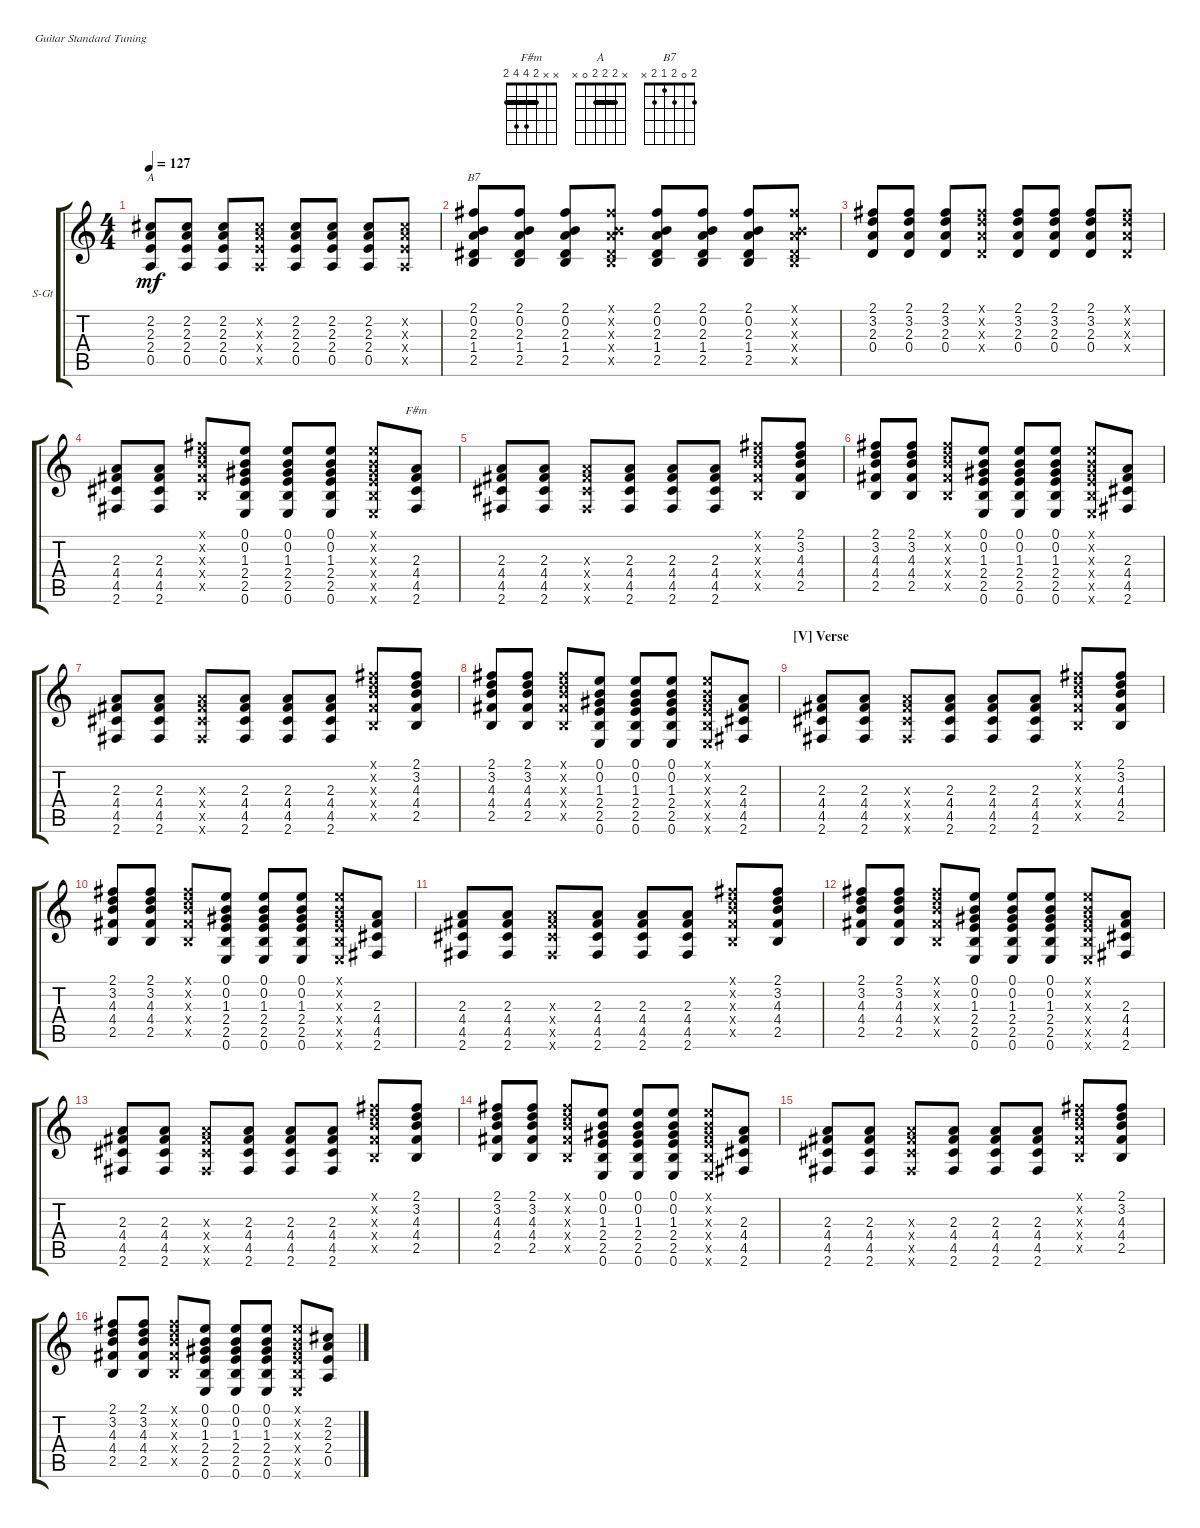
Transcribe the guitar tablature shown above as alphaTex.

\defaultSystemsLayout 4
\bracketExtendMode groupsimilarinstruments
\firstSystemTrackNameOrientation horizontal
\otherSystemsTrackNameOrientation horizontal
\track ("Rhythm Steel Guitar" "S-Gt") {instrument acousticguitarsteel}
\staff {score tabs}
\tuning (E4 B3 G3 D3 A2 E2)
\chord ("F#m" x x 2 4 4 2) {barre 2}
\chord ("A" x 2 2 2 0 x) {barre (2 2)}
\chord ("B7" 2 0 2 1 2 x)
\ts (4 4)
\tempo 127
\clef g2
\ks c
(0.5 2.4 2.3 2.2).8{ch "A" dy mf} (0.5 2.4 2.3 2.2).8 (0.5 2.4 2.3 2.2).8 (0.5{x} 2.4{x} 2.3{x} 2.2{x}).8 (0.5 2.4 2.3 2.2).8 (0.5 2.4 2.3 2.2).8 (0.5 2.4 2.3 2.2).8 (0.5{x} 2.4{x} 2.3{x} 2.2{x}).8 |
(2.5 1.4 2.3 0.2 2.1).8{ch "B7"} (2.5 1.4 2.3 0.2 2.1).8 (2.5 1.4 2.3 0.2 2.1).8 (2.5{x} 1.4{x} 2.3{x} 0.2{x} 2.1{x}).8 (2.5 1.4 2.3 0.2 2.1).8 (2.5 1.4 2.3 0.2 2.1).8 (2.5 1.4 2.3 0.2 2.1).8 (2.5{x} 1.4{x} 2.3{x} 0.2{x} 2.1{x}).8 |
(0.4 2.3 3.2 2.1).8 (0.4 2.3 3.2 2.1).8 (0.4 2.3 3.2 2.1).8 (0.4{x} 2.3{x} 3.2{x} 2.1{x}).8 (0.4 2.3 3.2 2.1).8 (0.4 2.3 3.2 2.1).8 (0.4 2.3 3.2 2.1).8 (0.4{x} 2.3{x} 3.2{x} 2.1{x}).8 |
(2.6 4.5 4.4 2.3).8 (2.6 4.5 4.4 2.3).8 (2.5{x} 4.4{x} 4.3{x} 3.2{x} 2.1{x}).8 (0.6 2.5 2.4 1.3 0.2 0.1).8 (0.6 2.5 2.4 1.3 0.2 0.1).8 (0.6 2.5 2.4 1.3 0.2 0.1).8 (0.6{x} 2.5{x} 2.4{x} 1.3{x} 0.2{x} 0.1{x}).8 (2.6 4.5 4.4 2.3).8{ch "F#m"} |
(2.6 4.5 4.4 2.3).8 (2.6 4.5 4.4 2.3).8 (2.6{x} 4.5{x} 4.4{x} 2.3{x}).8 (2.6 4.5 4.4 2.3).8 (2.6 4.5 4.4 2.3).8 (2.6 4.5 4.4 2.3).8 (2.5{x} 4.4{x} 4.3{x} 3.2{x} 2.1{x}).8 (2.5 4.4 4.3 3.2 2.1).8 |
(2.5 4.4 4.3 3.2 2.1).8 (2.5 4.4 4.3 3.2 2.1).8 (2.5{x} 4.4{x} 4.3{x} 3.2{x} 2.1{x}).8 (0.6 2.5 2.4 1.3 0.2 0.1).8 (0.6 2.5 2.4 1.3 0.2 0.1).8 (0.6 2.5 2.4 1.3 0.2 0.1).8 (0.6{x} 2.5{x} 2.4{x} 1.3{x} 0.2{x} 0.1{x}).8 (2.6 4.5 4.4 2.3).8 |
(2.6 4.5 4.4 2.3).8 (2.6 4.5 4.4 2.3).8 (2.6{x} 4.5{x} 4.4{x} 2.3{x}).8 (2.6 4.5 4.4 2.3).8 (2.6 4.5 4.4 2.3).8 (2.6 4.5 4.4 2.3).8 (2.5{x} 4.4{x} 4.3{x} 3.2{x} 2.1{x}).8 (2.5 4.4 4.3 3.2 2.1).8 |
(2.5 4.4 4.3 3.2 2.1).8 (2.5 4.4 4.3 3.2 2.1).8 (2.5{x} 4.4{x} 4.3{x} 3.2{x} 2.1{x}).8 (0.6 2.5 2.4 1.3 0.2 0.1).8 (0.6 2.5 2.4 1.3 0.2 0.1).8 (0.6 2.5 2.4 1.3 0.2 0.1).8 (0.6{x} 2.5{x} 2.4{x} 1.3{x} 0.2{x} 0.1{x}).8 (2.6 4.5 4.4 2.3).8 |
\section ("V" "Verse")
(2.6 4.5 4.4 2.3).8 (2.6 4.5 4.4 2.3).8 (2.6{x} 4.5{x} 4.4{x} 2.3{x}).8 (2.6 4.5 4.4 2.3).8 (2.6 4.5 4.4 2.3).8 (2.6 4.5 4.4 2.3).8 (2.5{x} 4.4{x} 4.3{x} 3.2{x} 2.1{x}).8 (2.5 4.4 4.3 3.2 2.1).8 |
(2.5 4.4 4.3 3.2 2.1).8 (2.5 4.4 4.3 3.2 2.1).8 (2.5{x} 4.4{x} 4.3{x} 3.2{x} 2.1{x}).8 (0.6 2.5 2.4 1.3 0.2 0.1).8 (0.6 2.5 2.4 1.3 0.2 0.1).8 (0.6 2.5 2.4 1.3 0.2 0.1).8 (0.6{x} 2.5{x} 2.4{x} 1.3{x} 0.2{x} 0.1{x}).8 (2.6 4.5 4.4 2.3).8 |
(2.6 4.5 4.4 2.3).8 (2.6 4.5 4.4 2.3).8 (2.6{x} 4.5{x} 4.4{x} 2.3{x}).8 (2.6 4.5 4.4 2.3).8 (2.6 4.5 4.4 2.3).8 (2.6 4.5 4.4 2.3).8 (2.5{x} 4.4{x} 4.3{x} 3.2{x} 2.1{x}).8 (2.5 4.4 4.3 3.2 2.1).8 |
(2.5 4.4 4.3 3.2 2.1).8 (2.5 4.4 4.3 3.2 2.1).8 (2.5{x} 4.4{x} 4.3{x} 3.2{x} 2.1{x}).8 (0.6 2.5 2.4 1.3 0.2 0.1).8 (0.6 2.5 2.4 1.3 0.2 0.1).8 (0.6 2.5 2.4 1.3 0.2 0.1).8 (0.6{x} 2.5{x} 2.4{x} 1.3{x} 0.2{x} 0.1{x}).8 (2.6 4.5 4.4 2.3).8 |
(2.6 4.5 4.4 2.3).8 (2.6 4.5 4.4 2.3).8 (2.6{x} 4.5{x} 4.4{x} 2.3{x}).8 (2.6 4.5 4.4 2.3).8 (2.6 4.5 4.4 2.3).8 (2.6 4.5 4.4 2.3).8 (2.5{x} 4.4{x} 4.3{x} 3.2{x} 2.1{x}).8 (2.5 4.4 4.3 3.2 2.1).8 |
(2.5 4.4 4.3 3.2 2.1).8 (2.5 4.4 4.3 3.2 2.1).8 (2.5{x} 4.4{x} 4.3{x} 3.2{x} 2.1{x}).8 (0.6 2.5 2.4 1.3 0.2 0.1).8 (0.6 2.5 2.4 1.3 0.2 0.1).8 (0.6 2.5 2.4 1.3 0.2 0.1).8 (0.6{x} 2.5{x} 2.4{x} 1.3{x} 0.2{x} 0.1{x}).8 (2.6 4.5 4.4 2.3).8 |
(2.6 4.5 4.4 2.3).8 (2.6 4.5 4.4 2.3).8 (2.6{x} 4.5{x} 4.4{x} 2.3{x}).8 (2.6 4.5 4.4 2.3).8 (2.6 4.5 4.4 2.3).8 (2.6 4.5 4.4 2.3).8 (2.5{x} 4.4{x} 4.3{x} 3.2{x} 2.1{x}).8 (2.5 4.4 4.3 3.2 2.1).8 |
(2.5 4.4 4.3 3.2 2.1).8 (2.5 4.4 4.3 3.2 2.1).8 (2.5{x} 4.4{x} 4.3{x} 3.2{x} 2.1{x}).8 (0.6 2.5 2.4 1.3 0.2 0.1).8 (0.6 2.5 2.4 1.3 0.2 0.1).8 (0.6 2.5 2.4 1.3 0.2 0.1).8 (0.6{x} 2.5{x} 2.4{x} 1.3{x} 0.2{x} 0.1{x}).8 (0.5 2.4 2.3 2.2).8
